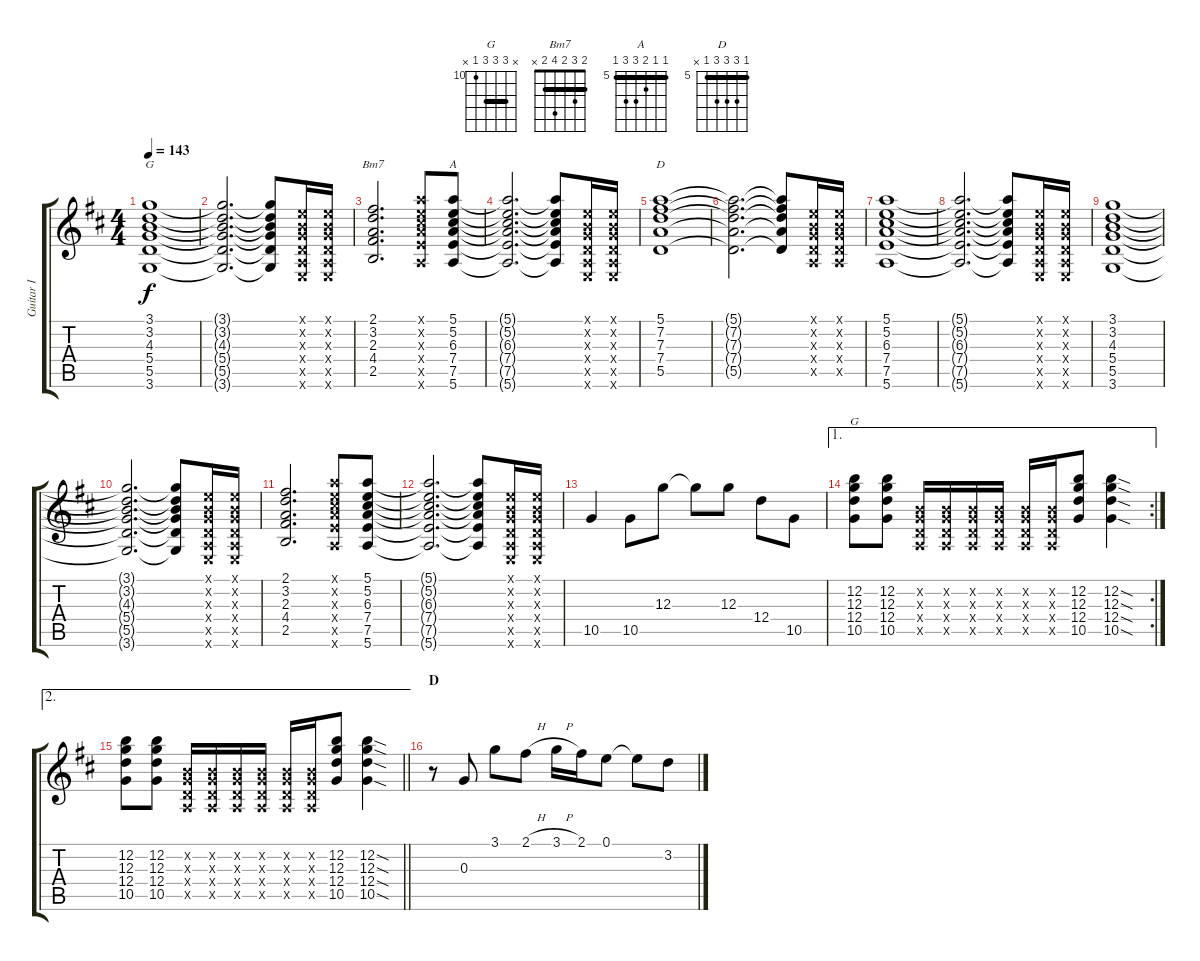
\track ("Guitar I" "Guitar I") {instrument electricguitarclean}
\staff {score tabs}
\tuning (E4 B3 G3 D3 A2 E2) {hide}
\chord ("G" 3 3 4 5 5 3) {barre 3}
\chord ("Bm7" 2 3 2 4 2 x) {barre 2}
\chord ("A" 5 5 6 7 7 5) {firstfret 5 barre 5}
\chord ("D" 5 7 7 7 5 x) {firstfret 5 barre 5}
\chord ("G" x 12 12 12 10 x) {firstfret 10 barre 12}
\ts (4 4)
\tempo 143
\clef g2
\ks d
(3.1 3.2 4.3 5.4 5.5 3.6).1{ch "G" dy f} |
(3.1{t} 3.2{t} 4.3{t} 5.4{t} 5.5{t} 3.6{t}).2{d} (3.1{t} 3.2{t} 4.3{t} 5.4{t} 5.5{t} 3.6{t}).8 (0.1{x} 0.2{x} 0.3{x} 0.4{x} 0.5{x} 0.6{x}).16 (0.1{x} 0.2{x} 0.3{x} 0.4{x} 0.5{x} 0.6{x}).16 |
(2.1 3.2 2.3 4.4 2.5).2{d ch "Bm7"} (5.1{x} 5.2{x} 6.3{x} 7.4{x} 7.5{x} 5.6{x}).8 (5.1 5.2 6.3 7.4 7.5 5.6).8{ch "A"} |
(5.1{t} 5.2{t} 6.3{t} 7.4{t} 7.5{t} 5.6{t}).2{d} (5.1{t} 5.2{t} 6.3{t} 7.4{t} 7.5{t} 5.6{t}).8 (0.1{x} 0.2{x} 0.3{x} 0.4{x} 0.5{x} 0.6{x}).16 (0.1{x} 0.2{x} 0.3{x} 0.4{x} 0.5{x} 0.6{x}).16 |
(5.1 7.2 7.3 7.4 5.5).1{ch "D"} |
(5.1{t} 7.2{t} 7.3{t} 7.4{t} 5.5{t}).2{d} (5.1{t} 7.2{t} 7.3{t} 7.4{t} 5.5{t}).8 (0.1{x} 0.2{x} 0.3{x} 0.4{x} 0.5{x}).16 (0.1{x} 0.2{x} 0.3{x} 0.4{x} 0.5{x}).16 |
(5.1 5.2 6.3 7.4 7.5 5.6).1 |
(5.1{t} 5.2{t} 6.3{t} 7.4{t} 7.5{t} 5.6{t}).2{d} (5.1{t} 5.2{t} 6.3{t} 7.4{t} 7.5{t} 5.6{t}).8 (0.1{x} 0.2{x} 0.3{x} 0.4{x} 0.5{x} 0.6{x}).16 (0.1{x} 0.2{x} 0.3{x} 0.4{x} 0.5{x} 0.6{x}).16 |
(3.1 3.2 4.3 5.4 5.5 3.6).1 |
(3.1{t} 3.2{t} 4.3{t} 5.4{t} 5.5{t} 3.6{t}).2{d} (3.1{t} 3.2{t} 4.3{t} 5.4{t} 5.5{t} 3.6{t}).8 (0.1{x} 0.2{x} 0.3{x} 0.4{x} 0.5{x} 0.6{x}).16 (0.1{x} 0.2{x} 0.3{x} 0.4{x} 0.5{x} 0.6{x}).16 |
(2.1 3.2 2.3 4.4 2.5).2{d} (5.1{x} 5.2{x} 6.3{x} 7.4{x} 7.5{x} 5.6{x}).8 (5.1 5.2 6.3 7.4 7.5 5.6).8 |
(5.1{t} 5.2{t} 6.3{t} 7.4{t} 7.5{t} 5.6{t}).2{d} (5.1{t} 5.2{t} 6.3{t} 7.4{t} 7.5{t} 5.6{t}).8 (0.1{x} 0.2{x} 0.3{x} 0.4{x} 0.5{x} 0.6{x}).16 (0.1{x} 0.2{x} 0.3{x} 0.4{x} 0.5{x} 0.6{x}).16 |
10.5.4 10.5.8 12.3.8 12.3{t}.8 12.3.8 12.4.8 10.5.8 |
\ae 1
\rc 2
(12.2 12.3 12.4 10.5).8{ch "G"} (12.2 12.3 12.4 10.5).8 (0.2{x} 0.3{x} 0.4{x} 0.5{x}).16 (0.2{x} 0.3{x} 0.4{x} 0.5{x}).16 (0.2{x} 0.3{x} 0.4{x} 0.5{x}).16 (0.2{x} 0.3{x} 0.4{x} 0.5{x}).16 (0.2{x} 0.3{x} 0.4{x} 0.5{x}).16 (0.2{x} 0.3{x} 0.4{x} 0.5{x}).16 (12.2 12.3 12.4 10.5).8 (12.2{sod} 12.3{sod} 12.4{sod} 10.5{sod}).4 |
\ae 2
\barLineRight lightlight
(12.2 12.3 12.4 10.5).8 (12.2 12.3 12.4 10.5).8 (0.2{x} 0.3{x} 0.4{x} 0.5{x}).16 (0.2{x} 0.3{x} 0.4{x} 0.5{x}).16 (0.2{x} 0.3{x} 0.4{x} 0.5{x}).16 (0.2{x} 0.3{x} 0.4{x} 0.5{x}).16 (0.2{x} 0.3{x} 0.4{x} 0.5{x}).16 (0.2{x} 0.3{x} 0.4{x} 0.5{x}).16 (12.2 12.3 12.4 10.5).8 (12.2{sod} 12.3{sod} 12.4{sod} 10.5{sod}).4 |
\section ("" "D")
r.8 0.3.8 3.1.8 2.1{h}.8 3.1{h}.16 2.1.16 0.1.8 0.1{t}.8 3.2.8
